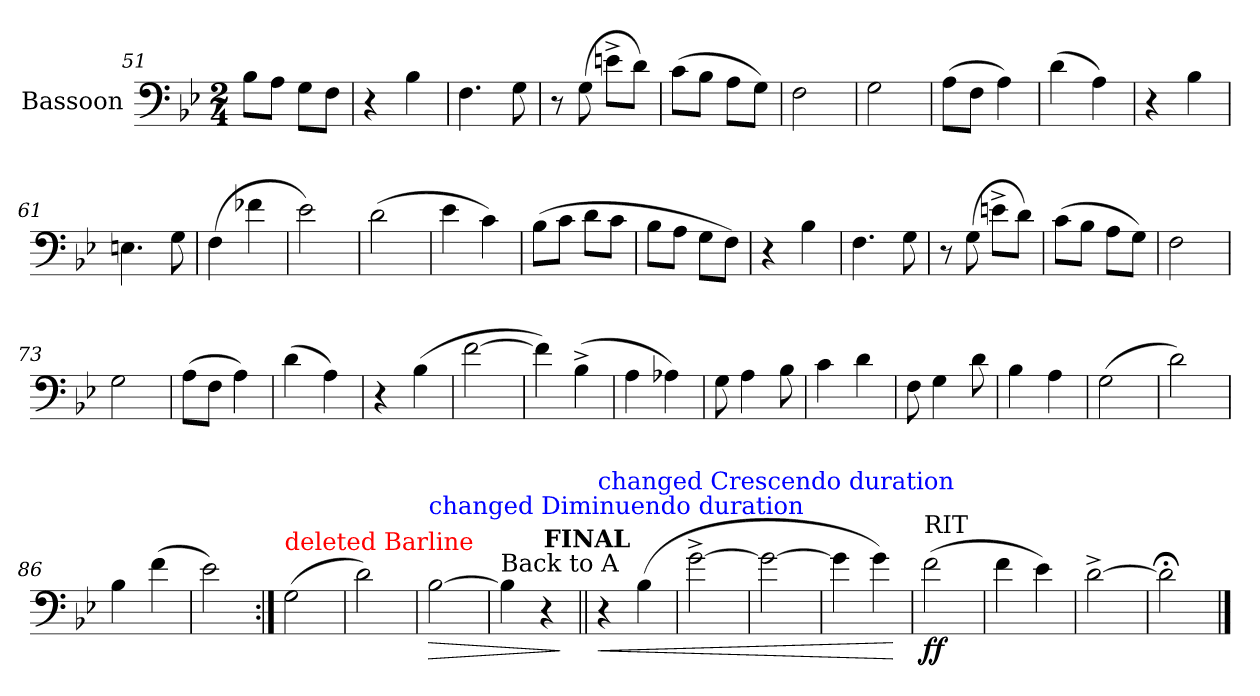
**kern	**dynam
*part1	*part1
*staff1	*staff1
*I"Bassoon	*
*I'Bsn.	*
*clefF4	*
*k[b-e-]	*
*M2/4	*
=51	=51
8B-\L	.
8A\J	.
8G\L	.
8F\J	.
=52	=52
4r	.
4B-\	.
=53	=53
4.F\	.
8G\	.
=54	=54
8r	.
(>8G\	.
8en^\L	.
8d\J)	.
=55	=55
(>8c\L	.
8B-\J	.
8A\L	.
8G\J)	.
=56	=56
2F\	.
=57	=57
2G\	.
=58	=58
(>8A\L	.
8F\J	.
4A\)	.
=59	=59
(>4d\	.
4A\)	.
=60	=60
4r	.
4B-\	.
=61	=61
4.En\	.
8G\	.
=62	=62
(>4F\	.
4f-X\	.
=63	=63
2e-\)	.
=64	=64
(>2d\	.
=65	=65
4e-\	.
4c\)	.
=66	=66
(>8B-\L	.
8c\J	.
8d\L	.
8c\J	.
=67	=67
8B-\L	.
8A\J	.
8G\L	.
8F\J)	.
=68	=68
4r	.
4B-\	.
=69	=69
4.F\	.
8G\	.
=70	=70
8r	.
(>8G\	.
8en^\L	.
8d\J)	.
=71	=71
(>8c\L	.
8B-\J	.
8A\L	.
8G\J)	.
=72	=72
2F\	.
=73	=73
2G\	.
=74	=74
(>8A\L	.
8F\J	.
4A\)	.
=75	=75
(>4d\	.
4A\)	.
=76	=76
4r	.
(>4B-\	.
=77	=77
[2f\	.
=78	=78
4f\])	.
(>4B-^\	.
=79	=79
4A\	.
4A-X\)	.
=80	=80
8G\	.
4A\	.
8B-\	.
=81	=81
4c\	.
4d\	.
=82	=82
8F\	.
4G\	.
8d\	.
=83	=83
4B-\	.
4A\	.
=84	=84
(>2G\	.
=85	=85
2d\)	.
=86	=86
4B-\	.
(>4f\	.
=87	=87
2e-\)	.
=88:|!	=88:|!
!LO:TX:color=#FF0000:t=deleted Barline	!
(>2G\	.
=89	=89
2d\)	.
=90	=90
!LO:TX:color=#0000FF:t=changed Diminuendo duration	!
!	!LO:HP:b
[2B-\	>
=91	=91
!LO:TX:t=Back to A	!
4B-\]	.
4r	.
.	]
!!LO:REH:place=s1:a:B:enc=none:fs=14:t=FINAL
=92||	=92||
!LO:TX:color=#0000FF:t=changed Crescendo duration	!
!	!LO:HP:b
4r	<
(>4B-\	.
=93	=93
[2g^\	.
=94	=94
2g\_	.
=95	=95
4g\]	.
4g\)	.
.	[
=96	=96
!LO:TX:t=RIT	!
!	!LO:DY:b
(>2f\	ff
=97	=97
4f\	.
4e-\)	.
=98	=98
[2d^\	.
=99	=99
2d;<\]	.
==	==
*-	*-
